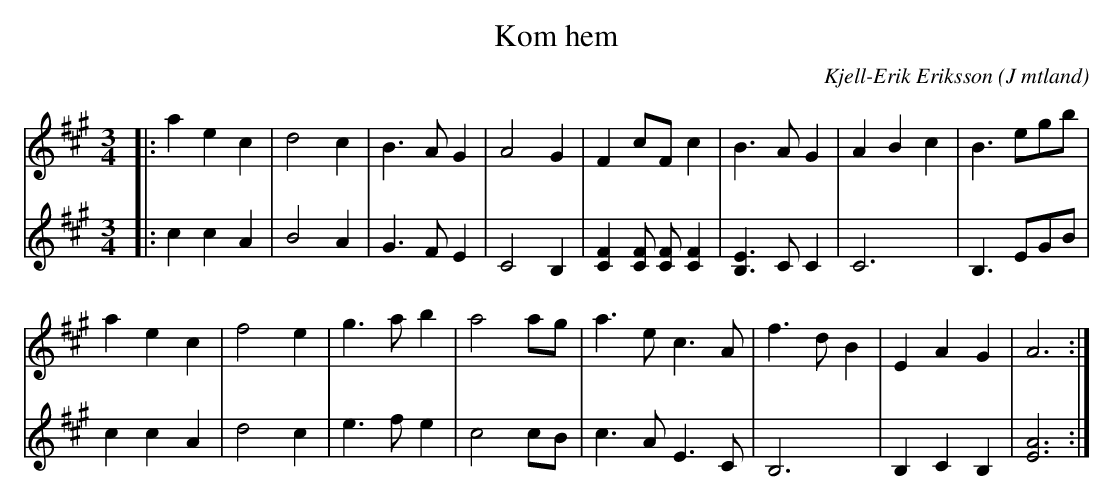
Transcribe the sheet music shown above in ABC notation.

X:1
T:Kom hem
O:J mtland
C:Kjell-Erik Eriksson
M:3/4
L:1/4
K:A
[V:1]|:aec|d2 c|B>AG|A2 G |F c/2F/2 c                     |B>           A   G |ABc|B >eg/2b/2|
[V:2]|:ccA|B2 A|G>FE|C2 B,|[C F] [C/2 F/2] [C/2 F/2] [C F]|[B,3/2 E3/2] C/2 C |C3 |B,>EG/2B/2|
[V:1]aec|f2e|g>ab|a2 a/2g/2|a>e c>A|f >dB|E AG |A3:|
[V:2]ccA|d2c|e>fe|c2 c/2B/2|c>A E>C|B,3  |B,CB,|[A3 E3]:|
